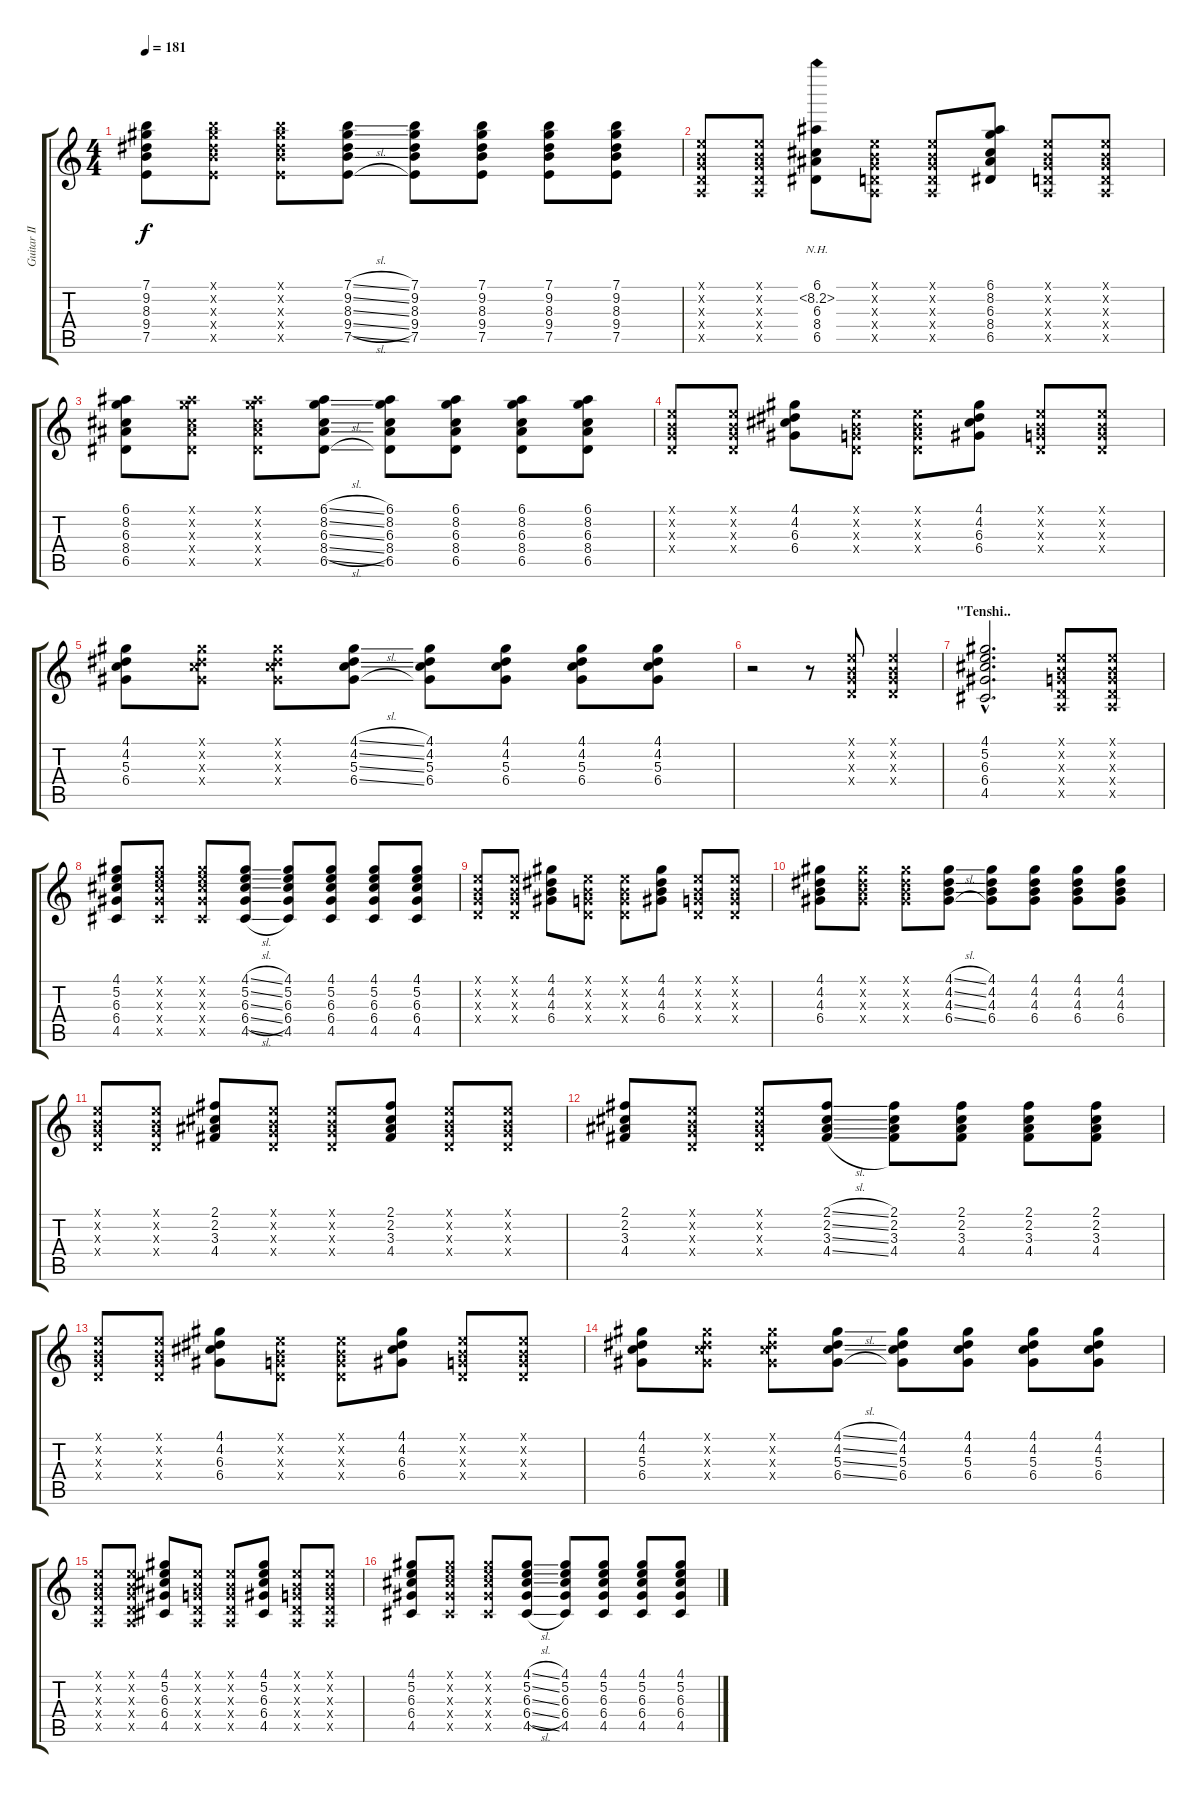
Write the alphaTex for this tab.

\track ("Guitar II" "Guitar II") {instrument distortionguitar}
\staff {score tabs}
\tuning (E4 B3 G3 D3 A2 E2) {hide}
\ts (4 4)
\tempo 181
\clef g2
\ks c
(7.1 9.2 8.3 9.4 7.5).8{dy f} (7.1{x} 9.2{x} 8.3{x} 9.4{x} 7.5{x}).8 (7.1{x} 9.2{x} 8.3{x} 9.4{x} 7.5{x}).8 (7.1{sl} 9.2{sl} 8.3{sl} 9.4{sl} 7.5{sl}).8 (7.1 9.2 8.3 9.4 7.5).8 (7.1 9.2 8.3 9.4 7.5).8 (7.1 9.2 8.3 9.4 7.5).8 (7.1 9.2 8.3 9.4 7.5).8 |
(0.1{x} 0.2{x} 0.3{x} 0.4{x} 0.5{x}).8 (0.1{x} 0.2{x} 0.3{x} 0.4{x} 0.5{x}).8 (6.1 8.2{nh} 6.3 8.4 6.5).8 (0.1{x} 0.2{x} 0.3{x} 0.4{x} 0.5{x}).8 (0.1{x} 0.2{x} 0.3{x} 0.4{x} 0.5{x}).8 (6.1 8.2 6.3 8.4 6.5).8 (0.1{x} 0.2{x} 0.3{x} 0.4{x} 0.5{x}).8 (0.1{x} 0.2{x} 0.3{x} 0.4{x} 0.5{x}).8 |
(6.1 8.2 6.3 8.4 6.5).8 (6.1{x} 8.2{x} 6.3{x} 8.4{x} 6.5{x}).8 (6.1{x} 8.2{x} 6.3{x} 8.4{x} 6.5{x}).8 (6.1{sl} 8.2{sl} 6.3{sl} 8.4{sl} 6.5{sl}).8 (6.1 8.2 6.3 8.4 6.5).8 (6.1 8.2 6.3 8.4 6.5).8 (6.1 8.2 6.3 8.4 6.5).8 (6.1 8.2 6.3 8.4 6.5).8 |
(0.1{x} 0.2{x} 0.3{x} 0.4{x}).8 (0.1{x} 0.2{x} 0.3{x} 0.4{x}).8 (4.1 4.2 6.3 6.4).8 (0.1{x} 0.2{x} 0.3{x} 0.4{x}).8 (0.1{x} 0.2{x} 0.3{x} 0.4{x}).8 (4.1 4.2 6.3 6.4).8 (0.1{x} 0.2{x} 0.3{x} 0.4{x}).8 (0.1{x} 0.2{x} 0.3{x} 0.4{x}).8 |
(4.1 4.2 5.3 6.4).8 (4.1{x} 4.2{x} 5.3{x} 6.4{x}).8 (4.1{x} 4.2{x} 5.3{x} 6.4{x}).8 (4.1{sl} 4.2{sl} 5.3{sl} 6.4{sl}).8 (4.1 4.2 5.3 6.4).8 (4.1 4.2 5.3 6.4).8 (4.1 4.2 5.3 6.4).8 (4.1 4.2 5.3 6.4).8 |
r.2 r.8 (0.1{x} 0.2{x} 0.3{x} 0.4{x}).8 (0.1{x} 0.2{x} 0.3{x} 0.4{x}).4 |
\section ("" "\"Tenshi..")
(4.1{hac} 5.2{hac} 6.3{hac} 6.4{hac} 4.5{hac}).2{d} (0.1{x} 0.2{x} 0.3{x} 0.4{x} 0.5{x}).8 (0.1{x} 0.2{x} 0.3{x} 0.4{x} 0.5{x}).8 |
(4.1 5.2 6.3 6.4 4.5).8 (4.1{x} 5.2{x} 6.3{x} 6.4{x} 4.5{x}).8 (4.1{x} 5.2{x} 6.3{x} 6.4{x} 4.5{x}).8 (4.1{sl} 5.2{sl} 6.3{sl} 6.4{sl} 4.5{sl}).8 (4.1 5.2 6.3 6.4 4.5).8 (4.1 5.2 6.3 6.4 4.5).8 (4.1 5.2 6.3 6.4 4.5).8 (4.1 5.2 6.3 6.4 4.5).8 |
(0.1{x} 0.2{x} 0.3{x} 0.4{x}).8 (0.1{x} 0.2{x} 0.3{x} 0.4{x}).8 (4.1 4.2 4.3 6.4).8 (0.1{x} 0.2{x} 0.3{x} 0.4{x}).8 (0.1{x} 0.2{x} 0.3{x} 0.4{x}).8 (4.1 4.2 4.3 6.4).8 (0.1{x} 0.2{x} 0.3{x} 0.4{x}).8 (0.1{x} 0.2{x} 0.3{x} 0.4{x}).8 |
(4.1 4.2 4.3 6.4).8 (4.1{x} 4.2{x} 4.3{x} 6.4{x}).8 (4.1{x} 4.2{x} 4.3{x} 6.4{x}).8 (4.1{sl} 4.2{sl} 4.3{sl} 6.4{sl}).8 (4.1 4.2 4.3 6.4).8 (4.1 4.2 4.3 6.4).8 (4.1 4.2 4.3 6.4).8 (4.1 4.2 4.3 6.4).8 |
(0.1{x} 0.2{x} 0.3{x} 0.4{x}).8 (0.1{x} 0.2{x} 0.3{x} 0.4{x}).8 (2.1 2.2 3.3 4.4).8 (0.1{x} 0.2{x} 0.3{x} 0.4{x}).8 (0.1{x} 0.2{x} 0.3{x} 0.4{x}).8 (2.1 2.2 3.3 4.4).8 (0.1{x} 0.2{x} 0.3{x} 0.4{x}).8 (0.1{x} 0.2{x} 0.3{x} 0.4{x}).8 |
(2.1 2.2 3.3 4.4).8 (0.1{x} 0.2{x} 0.3{x} 0.4{x}).8 (0.1{x} 0.2{x} 0.3{x} 0.4{x}).8 (2.1{sl} 2.2{sl} 3.3{sl} 4.4{sl}).8 (2.1 2.2 3.3 4.4).8 (2.1 2.2 3.3 4.4).8 (2.1 2.2 3.3 4.4).8 (2.1 2.2 3.3 4.4).8 |
(0.1{x} 0.2{x} 0.3{x} 0.4{x}).8 (0.1{x} 0.2{x} 0.3{x} 0.4{x}).8 (4.1 4.2 6.3 6.4).8 (0.1{x} 0.2{x} 0.3{x} 0.4{x}).8 (0.1{x} 0.2{x} 0.3{x} 0.4{x}).8 (4.1 4.2 6.3 6.4).8 (0.1{x} 0.2{x} 0.3{x} 0.4{x}).8 (0.1{x} 0.2{x} 0.3{x} 0.4{x}).8 |
(4.1 4.2 5.3 6.4).8 (4.1{x} 4.2{x} 5.3{x} 6.4{x}).8 (4.1{x} 4.2{x} 5.3{x} 6.4{x}).8 (4.1{sl} 4.2{sl} 5.3{sl} 6.4{sl}).8 (4.1 4.2 5.3 6.4).8 (4.1 4.2 5.3 6.4).8 (4.1 4.2 5.3 6.4).8 (4.1 4.2 5.3 6.4).8 |
(0.1{x} 0.2{x} 0.3{x} 0.4{x} 0.5{x}).8 (0.1{x} 0.2{x} 0.3{x} 0.4{x} 0.5{x}).8 (4.1 5.2 6.3 6.4 4.5).8 (0.1{x} 0.2{x} 0.3{x} 0.4{x} 0.5{x}).8 (0.1{x} 0.2{x} 0.3{x} 0.4{x} 0.5{x}).8 (4.1 5.2 6.3 6.4 4.5).8 (0.1{x} 0.2{x} 0.3{x} 0.4{x} 0.5{x}).8 (0.1{x} 0.2{x} 0.3{x} 0.4{x} 0.5{x}).8 |
(4.1 5.2 6.3 6.4 4.5).8 (4.1{x} 5.2{x} 6.3{x} 6.4{x} 4.5{x}).8 (4.1{x} 5.2{x} 6.3{x} 6.4{x} 4.5{x}).8 (4.1{sl} 5.2{sl} 6.3{sl} 6.4{sl} 4.5{sl}).8 (4.1 5.2 6.3 6.4 4.5).8 (4.1 5.2 6.3 6.4 4.5).8 (4.1 5.2 6.3 6.4 4.5).8 (4.1 5.2 6.3 6.4 4.5).8
